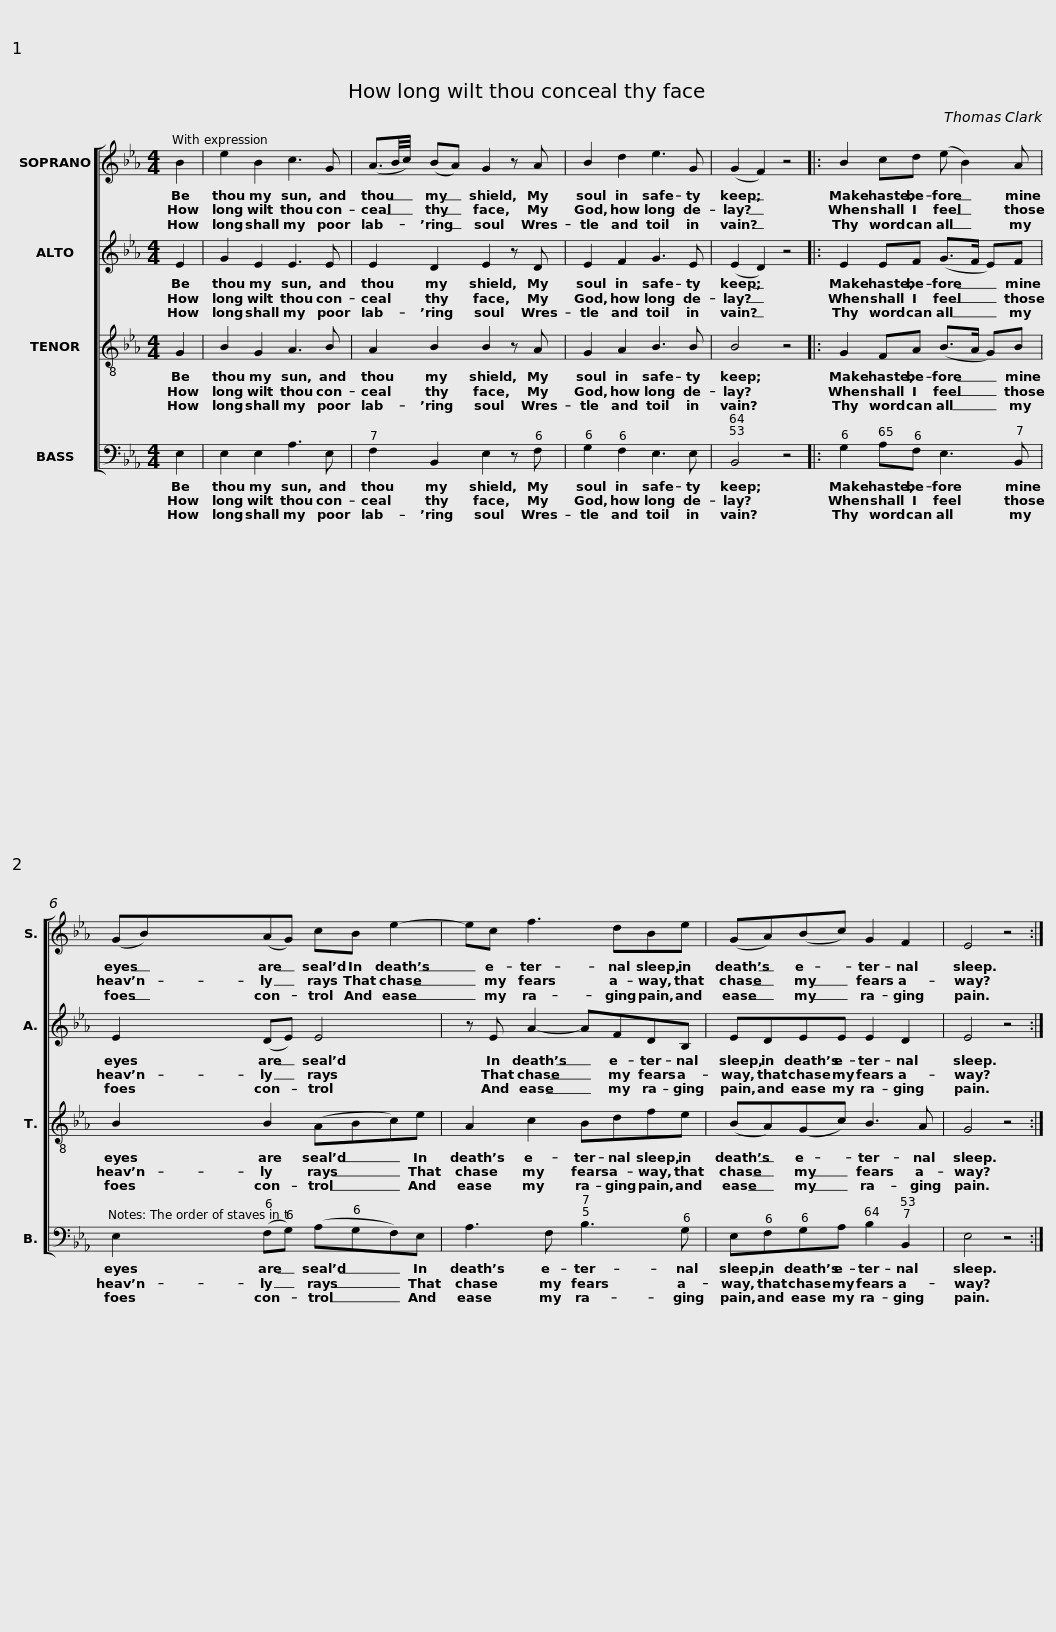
X:1
%%score [ 1 2 3 4 ]
L:1/8
M:4/4
I:linebreak $
K:Eb
V:1 treble
V:2 treble
V:3 treble-8 transpose=-12
V:4 bass
V:1
 B2 | e2 B2 c3 G | (A3/2B/4c/4) (BA) G2 z A | B2 d2 e3 G | (G2 F2) z4 |:$ %5
 B2 cd (e B2) A |$ (GB)(AG) cB e2- | ec f3 dBe |$ (GA)(Bc) G2 F2 | E4 z4 :| %10
V:2
 E2 | G2 E2 E3 E | E2 D2 E2 z D | E2 F2 G3 E | (E2 D2) z4 |:$ %5
 E2 EF (G>F E)F |$ E2 (DE) E4 | z E A2- AFDB, |$ EDEE E2 D2 | E4 z4 :| %10
V:3
 G2 | B2 G2 A3 B | A2 B2 B2 z A | G2 A2 B3 B | B4 z4 |:$ %5
 G2 FA (B>A G)B |$ B2 B2 (ABc)e | A2 c2 Bdfe |$ (BA)(Gc) B3 A | G4 z4 :| %10
V:4
 E,2 | E,2 E,2 A,3 E, | F,2 B,,2 E,2 z F, | G,2 F,2 E,3 E, | B,,4 z4 |:$ %5
 G,2 A,F, E,3 B,, |$ E,2 (F,G,) (A,G,F,)E, | A,3 F, B,3 G, |$ E,F,G,A, B,2 B,,2 | E,4 z4 :| %10
